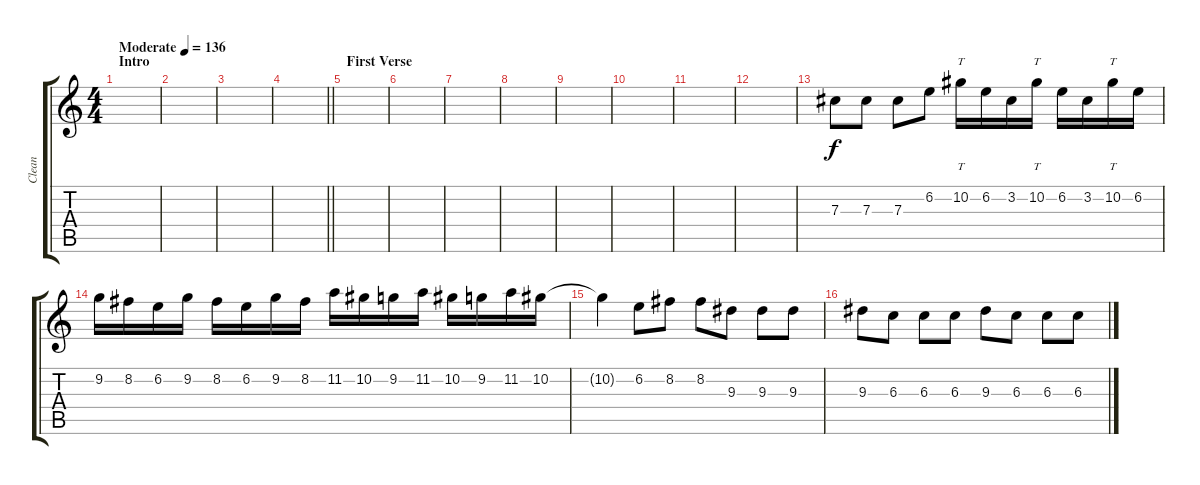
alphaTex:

\track ("Clean" "Clean") {instrument electricguitarclean}
\staff {score tabs}
\tuning (Eb4 Bb3 Gb3 Db3 Ab2 Db2) {hide}
\ts (4 4)
\section ("" "Intro")
\tempo (136 "Moderate")
\clef g2
\ks c
|
|
|
\barLineRight lightlight
|
\section ("" "First Verse")
|
|
|
|
|
|
|
|
7.3.8 7.3.8 7.3.8 6.2.8 10.2.16{tt} 6.2.16 3.2.16 10.2.16{tt} 6.2.16 3.2.16 10.2.16{tt} 6.2.16 |
9.2.16 8.2.16 6.2.16 9.2.16 8.2.16 6.2.16 9.2.16 8.2.16 11.2.16 10.2.16 9.2.16 11.2.16 10.2.16 9.2.16 11.2.16 10.2.16 |
10.2{t}.4 6.2.8 8.2.8 8.2.8 9.3.8 9.3.8 9.3.8 |
9.3.8 6.3.8 6.3.8 6.3.8 9.3.8 6.3.8 6.3.8 6.3.8
